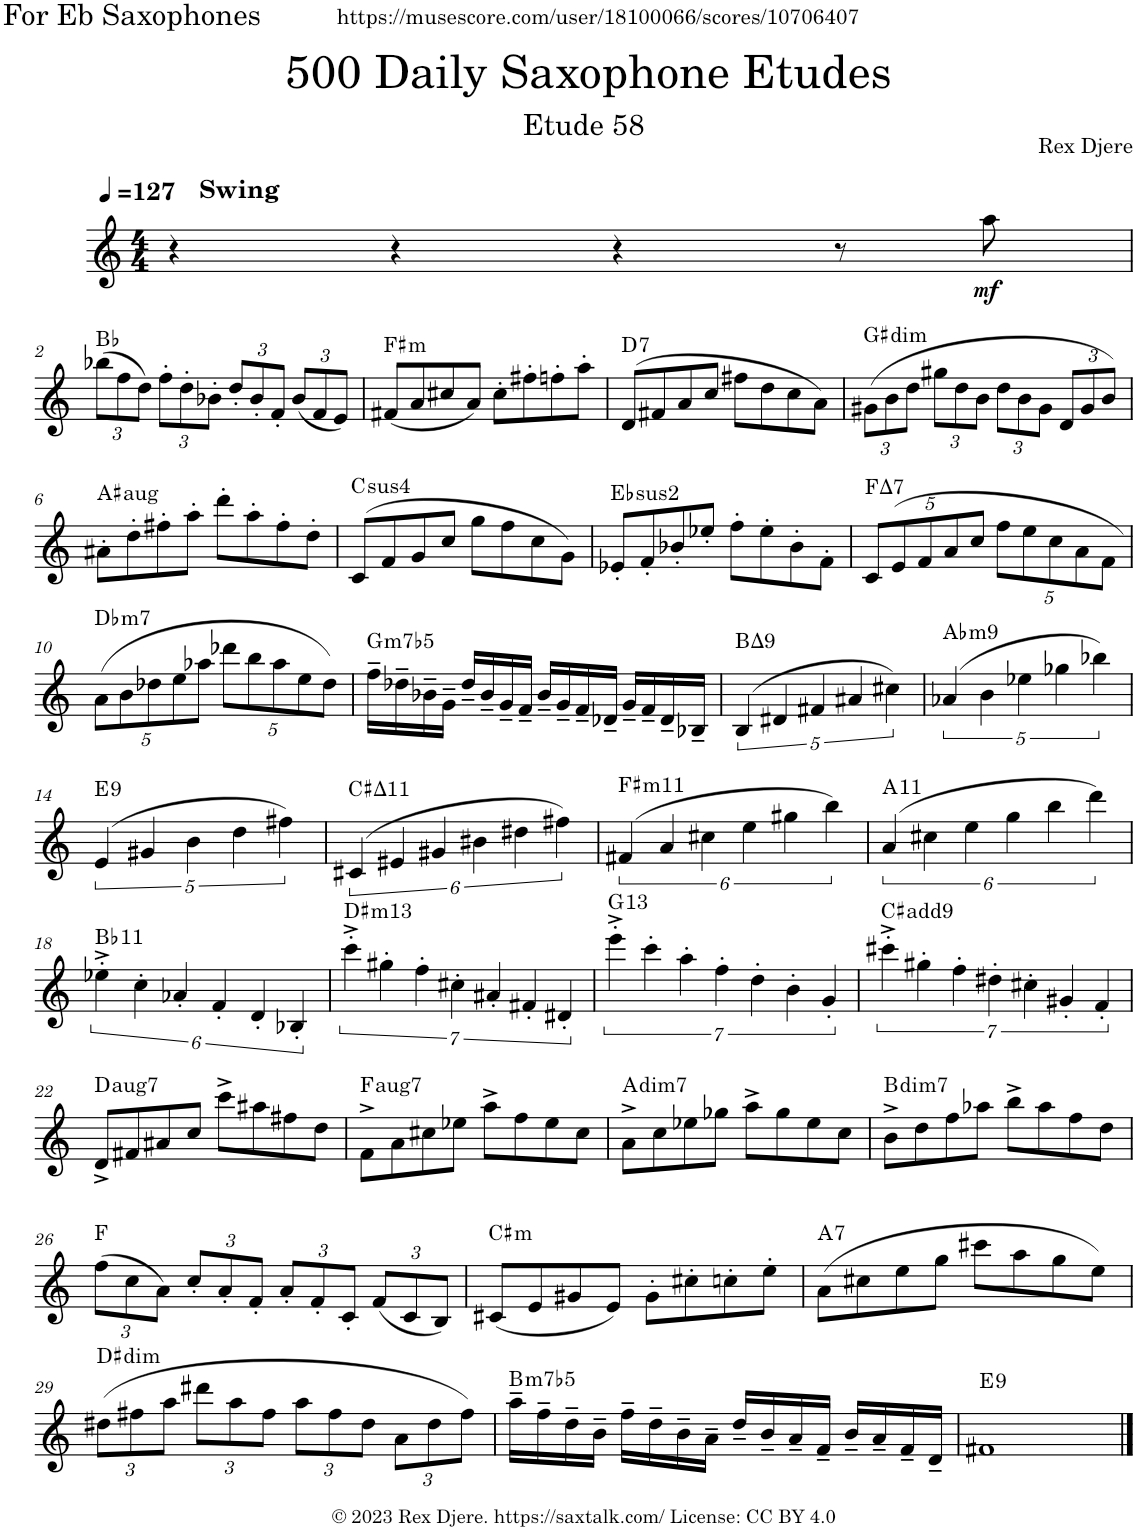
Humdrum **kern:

**kern	**dynam	**harte
*part1	*part1	*part1
*staff1	*staff1	*
*I"Alto Saxophone	*	*
*I'A. Sax.	*	*
*clefG2	*	*
*Trd5c9	*	*
*k[]	*	*
*M4/4	*	*
*MM127	*	*
=1	=1	=1
!LO:TX:a:B:t=Swing	!	!
4r	.	.
4r	.	.
4r	.	.
8r	.	.
!	!LO:DY:b	!
8aa\	mf	.
!!LO:LB:g=z
=2	=2	=2
*Xbrackettup	*	*
(12bb-X\L	.	Bb:maj
12ff\	.	.
12dd\J)	.	.
12ff'\L	.	.
12dd'\	.	.
12b-X'\J	.	.
12dd'/L	.	.
12b-'/	.	.
12f'/J	.	.
(12b-/L	.	.
12f/	.	.
12e/J)	.	.
=3	=3	=3
!	!	!LO:H:kt=m
(8f#X/L	.	F#:min
8a/	.	.
8cc#X/	.	.
8a/J)	.	.
8cc#'\L	.	.
8ff#X'\	.	.
8ffn'\	.	.
8aa'\J	.	.
=4	=4	=4
!	!	!LO:H:kt=7
(8d/L	.	D:7
8f#X/	.	.
8a/	.	.
8cc/J	.	.
8ff#X\L	.	.
8dd\	.	.
8cc\	.	.
8a\J)	.	.
=5	=5	=5
!	!	!LO:H:kt=dim
(12g#X\L	.	G#:dim
12b\	.	.
12dd\J	.	.
12gg#X\L	.	.
12dd\	.	.
12b\J	.	.
12dd\L	.	.
12b\	.	.
12g#\J	.	.
12d/L	.	.
12g#/	.	.
12b/J)	.	.
!!LO:LB:g=z
=6	=6	=6
!	!	!LO:H:kt=aug
8a#X'\L	.	A#:aug
8dd'\	.	.
8ff#X'\	.	.
8aa'\J	.	.
8ddd'\L	.	.
8aa'\	.	.
8ff#'\	.	.
8dd'\J	.	.
=7	=7	=7
!	!	!LO:H:kt=4
(8c/L	.	C:sus4
8f/	.	.
8g/	.	.
8cc/J	.	.
8gg\L	.	.
8ff\	.	.
8cc\	.	.
8g\J)	.	.
=8	=8	=8
!	!	!LO:H:kt=2
8e-X'/L	.	Eb:(1,2,5)
8f'/	.	.
8b-X'/	.	.
8ee-X'/J	.	.
8ff'\L	.	.
8ee-'\	.	.
8b-'\	.	.
8f'\J	.	.
=9	=9	=9
!	!	!LO:H:kt=7
(10c/L	.	F:maj7
10e/	.	.
10f/	.	.
10a/	.	.
10cc/J	.	.
10ff\L	.	.
10ee\	.	.
10cc\	.	.
10a\	.	.
10f\J)	.	.
!!LO:LB:g=z
=10	=10	=10
!	!	!LO:H:kt=m7
(10a\L	.	Db:min7
10b\	.	.
10dd-X\	.	.
10ee\	.	.
10aa-X\J	.	.
10ddd-X\L	.	.
10bb\	.	.
10aa-\	.	.
10ee\	.	.
10dd-\J)	.	.
=11	=11	=11
!	!	!LO:H:kt=m7b5
16ff~\LL	.	G:hdim7
16dd-X~\	.	.
16b-X~\	.	.
16g~\JJ	.	.
16dd-~/LL	.	.
16b-~/	.	.
16g~/	.	.
16f~/JJ	.	.
16b-~/LL	.	.
16g~/	.	.
16f~/	.	.
16d-X~/JJ	.	.
16g~/LL	.	.
16f~/	.	.
16d-~/	.	.
16B-X~/JJ	.	.
=12	=12	=12
*brackettup	*	*
!	!	!LO:H:kt=9
(5B/	.	B:maj9
5d#X/	.	.
5f#X/	.	.
5a#X/	.	.
5cc#X\)	.	.
=13	=13	=13
!	!	!LO:H:kt=m9
(5a-X/	.	Ab:min9
5b\	.	.
5ee-X\	.	.
5gg-X\	.	.
5bb-X\)	.	.
!!LO:LB:g=z
=14	=14	=14
!	!	!LO:H:kt=9
(5e/	.	E:9
5g#X/	.	.
5b\	.	.
5dd\	.	.
5ff#X\)	.	.
=15	=15	=15
!	!	!LO:H:kt=11
(6c#X/	.	C#:maj9(11)
6e#X/	.	.
6g#X/	.	.
6b#X\	.	.
6dd#X\	.	.
6ff#X\)	.	.
=16	=16	=16
!	!	!LO:H:kt=m11
(6f#X/	.	F#:min9(11)
6a/	.	.
6cc#X\	.	.
6ee\	.	.
6gg#X\	.	.
6bb\)	.	.
=17	=17	=17
!	!	!LO:H:kt=11
(6a/	.	A:9(11)
6cc#X\	.	.
6ee\	.	.
6gg\	.	.
6bb\	.	.
6ddd\)	.	.
!!LO:LB:g=z
=18	=18	=18
!	!	!LO:H:kt=11
6ee-X'^\	.	Bb:9(11)
6cc'\	.	.
6a-X'/	.	.
6f'/	.	.
6d'/	.	.
6B-X'/	.	.
=19	=19	=19
!	!	!LO:H:kt=m13
7ccc'^\	.	D#:min9(11,13)
7gg#X'\	.	.
7ff'\	.	.
7cc#X'\	.	.
7a#X'/	.	.
7f#X'/	.	.
7d#X'/	.	.
=20	=20	=20
!	!	!LO:H:kt=13
7eee'^\	.	G:9(11,13)
7ccc'\	.	.
7aa'\	.	.
7ff'\	.	.
7dd'\	.	.
7b'\	.	.
7g'/	.	.
=21	=21	=21
7ccc#X'^\	.	C#:maj(9)
7gg#X'\	.	.
7ff'\	.	.
7dd#X'\	.	.
7cc#X'\	.	.
7g#X'/	.	.
7f'/	.	.
!!LO:LB:g=z
=22	=22	=22
!	!	!LO:H:kt=aug7
8d^/L	.	D:aug(b7)
8f#X/	.	.
8a#X/	.	.
8cc/J	.	.
8ccc^\L	.	.
8aa#X\	.	.
8ff#X\	.	.
8dd\J	.	.
=23	=23	=23
!	!	!LO:H:kt=aug7
8f^\L	.	F:aug(b7)
8a\	.	.
8cc#X\	.	.
8ee-X\J	.	.
8aa^\L	.	.
8ff\	.	.
8ee-\	.	.
8cc#\J	.	.
=24	=24	=24
!	!	!LO:H:kt=dim7
8a^\L	.	A:dim7
8cc\	.	.
8ee-X\	.	.
8gg-X\J	.	.
8aa^\L	.	.
8gg-\	.	.
8ee-\	.	.
8cc\J	.	.
=25	=25	=25
!	!	!LO:H:kt=dim7
8b^\L	.	B:dim7
8dd\	.	.
8ff\	.	.
8aa-X\J	.	.
8bb^\L	.	.
8aa-\	.	.
8ff\	.	.
8dd\J	.	.
!!LO:LB:g=z
=26	=26	=26
*Xbrackettup	*	*
(12ff\L	.	F:maj
12cc\	.	.
12a\J)	.	.
12cc'/L	.	.
12a'/	.	.
12f'/J	.	.
12a'/L	.	.
12f'/	.	.
12c'/J	.	.
(12f/L	.	.
12c/	.	.
12B/J)	.	.
=27	=27	=27
!	!	!LO:H:kt=m
(8c#X/L	.	C#:min
8e/	.	.
8g#X/	.	.
8e/J)	.	.
8g#'\L	.	.
8cc#X'\	.	.
8ccn'\	.	.
8ee'\J	.	.
=28	=28	=28
!	!	!LO:H:kt=7
(8a\L	.	A:7
8cc#X\	.	.
8ee\	.	.
8gg\J	.	.
8ccc#X\L	.	.
8aa\	.	.
8gg\	.	.
8ee\J)	.	.
!!LO:LB:g=z
=29	=29	=29
!	!	!LO:H:kt=dim
(12dd#X\L	.	D#:dim
12ff#X\	.	.
12aa\J	.	.
12ddd#X\L	.	.
12aa\	.	.
12ff#\J	.	.
12aa\L	.	.
12ff#\	.	.
12dd#\J	.	.
12a\L	.	.
12dd#\	.	.
12ff#\J)	.	.
=30	=30	=30
!	!	!LO:H:kt=m7b5
16aa~\LL	.	B:hdim7
16ff~\	.	.
16dd~\	.	.
16b~\JJ	.	.
16ff~\LL	.	.
16dd~\	.	.
16b~\	.	.
16a~\JJ	.	.
16dd~/LL	.	.
16b~/	.	.
16a~/	.	.
16f~/JJ	.	.
16b~/LL	.	.
16a~/	.	.
16f~/	.	.
16d~/JJ	.	.
=31	=31	=31
!	!	!LO:H:kt=9
1f#X	.	E:9
==	==	==
*-	*-	*-
